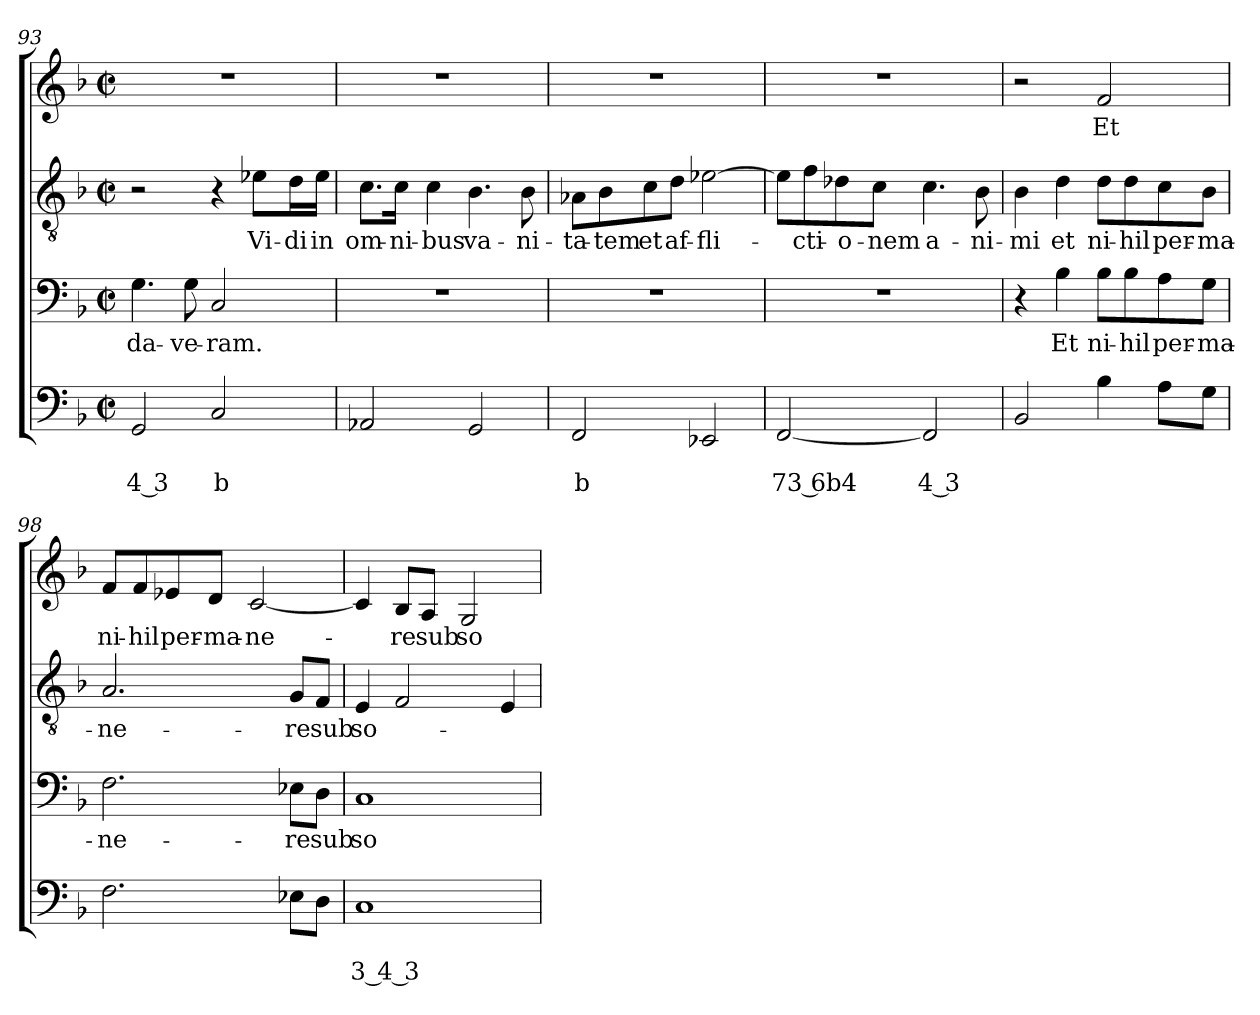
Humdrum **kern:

**kern	**text	**text	**kern	**text	**kern	**text	**kern	**text
*part4	*part4	*part4	*part3	*part3	*part2	*part2	*part1	*part1
*staff4	*staff4	*staff4	*staff3	*staff3	*staff2	*staff2	*staff1	*staff1
!!LO:PB:g=z
*clefF4	*	*	*clefF4	*	*clefGv2	*	*clefG2	*
*k[b-]	*	*	*k[b-]	*	*k[b-]	*	*k[b-]	*
*F:	*	*	*F:	*	*F:	*	*F:	*
*M2/2	*	*	*M2/2	*	*M2/2	*	*M2/2	*
*met(c|)	*	*	*met(c|)	*	*met(c|)	*	*met(c|)	*
=93	=93	=93	=93	=93	=93	=93	=93	=93
!	!	!LO:LY:b	!	!	!	!	!	!
!	!	!	!	!LO:LY:b	!	!	!	!
2GG/	.	4 3	4.G\	-da-	2r	.	1r	.
!	!	!	!	!LO:LY:b	!	!	!	!
.	.	.	8G\	-ve-	.	.	.	.
!	!	!LO:LY:b	!	!	!	!	!	!
!	!	!	!	!LO:LY:b	!	!	!	!
2C/	.	b	2C/	-ram.	4r	.	.	.
!	!	!	!	!	!	!LO:LY:b	!	!
.	.	.	.	.	8e-X\L	Vi-	.	.
!	!	!	!	!	!	!LO:LY:b	!	!
.	.	.	.	.	16d\L	-di	.	.
!	!	!	!	!	!	!LO:LY:b	!	!
.	.	.	.	.	16e-\JJ	in	.	.
=94	=94	=94	=94	=94	=94	=94	=94	=94
!	!	!	!	!	!	!LO:LY:b	!	!
2AA-X/	.	.	1r	.	8.c\L	om-	1r	.
!	!	!	!	!	!	!LO:LY:b	!	!
.	.	.	.	.	16c\Jk	-ni-	.	.
!	!	!	!	!	!	!LO:LY:b	!	!
.	.	.	.	.	4c\	-bus	.	.
!	!	!	!	!	!	!LO:LY:b	!	!
2GG/	.	.	.	.	4.B-\	va-	.	.
!	!	!	!	!	!	!LO:LY:b	!	!
.	.	.	.	.	8B-\	-ni-	.	.
=95	=95	=95	=95	=95	=95	=95	=95	=95
!	!	!LO:LY:b	!	!	!	!	!	!
!	!	!	!	!	!	!LO:LY:b	!	!
2FF/	.	b	1r	.	8A-X\L	-ta-	1r	.
!	!	!	!	!	!	!LO:LY:b	!	!
.	.	.	.	.	8B-\	-tem	.	.
!	!	!	!	!	!	!LO:LY:b	!	!
.	.	.	.	.	8c\	et	.	.
!	!	!	!	!	!	!LO:LY:b	!	!
.	.	.	.	.	8d\J	af-	.	.
!	!	!	!	!	!	!LO:LY:b	!	!
2EE-X/	.	.	.	.	[2e-X\	-fli-	.	.
=96	=96	=96	=96	=96	=96	=96	=96	=96
!	!	!LO:LY:b	!	!	!	!	!	!
[2FF/	.	73 6b4	1r	.	8e-\L]	.	1r	.
!	!	!	!	!	!	!LO:LY:b	!	!
.	.	.	.	.	8f\	-cti-	.	.
!	!	!	!	!	!	!LO:LY:b	!	!
.	.	.	.	.	8d-X\	-o-	.	.
!	!	!	!	!	!	!LO:LY:b	!	!
.	.	.	.	.	8c\J	-nem	.	.
!	!	!LO:LY:b	!	!	!	!	!	!
!	!	!	!	!	!	!LO:LY:b	!	!
2FF/]	.	4 3	.	.	4.c\	a-	.	.
!	!	!	!	!	!	!LO:LY:b	!	!
.	.	.	.	.	8B-\	-ni-	.	.
!!LO:LB:g=z
=97	=97	=97	=97	=97	=97	=97	=97	=97
!	!	!	!	!	!	!LO:LY:b	!	!
2BB-/	.	.	4r	.	4B-\	-mi	2r	.
!	!	!	!	!LO:LY:b	!	!	!	!
!	!	!	!	!	!	!LO:LY:b	!	!
.	.	.	4B-\	Et	4d\	et	.	.
!	!	!	!	!LO:LY:b	!	!	!	!
!	!	!	!	!	!	!LO:LY:b	!	!
!	!	!	!	!	!	!	!	!LO:LY:b
4B-\	.	.	8B-\L	ni-	8d\L	ni-	2f/	Et
!	!	!	!	!LO:LY:b	!	!	!	!
!	!	!	!	!	!	!LO:LY:b	!	!
.	.	.	8B-\	-hil	8d\	-hil	.	.
!	!	!	!	!LO:LY:b	!	!	!	!
!	!	!	!	!	!	!LO:LY:b	!	!
8A\L	.	.	8A\	per-	8c\	per-	.	.
!	!	!	!	!LO:LY:b	!	!	!	!
!	!	!	!	!	!	!LO:LY:b	!	!
8G\J	.	.	8G\J	-ma-	8B-\J	-ma-	.	.
=98	=98	=98	=98	=98	=98	=98	=98	=98
!	!	!	!	!LO:LY:b	!	!	!	!
!	!	!	!	!	!	!LO:LY:b	!	!
!	!	!	!	!	!	!	!	!LO:LY:b
2.F\	.	.	2.F\	-ne-	2.A/	-ne-	8f/L	ni-
!	!	!	!	!	!	!	!	!LO:LY:b
.	.	.	.	.	.	.	8f/	-hil
!	!	!	!	!	!	!	!	!LO:LY:b
.	.	.	.	.	.	.	8e-X/	per-
!	!	!	!	!	!	!	!	!LO:LY:b
.	.	.	.	.	.	.	8d/J	-ma-
!	!	!	!	!	!	!	!	!LO:LY:b
.	.	.	.	.	.	.	[2c/	-ne-
!	!	!	!	!LO:LY:b	!	!	!	!
!	!	!	!	!	!	!LO:LY:b	!	!
8E-X\L	.	.	8E-X\L	-re	8G/L	-re	.	.
!	!	!	!	!LO:LY:b	!	!	!	!
!	!	!	!	!	!	!LO:LY:b	!	!
8D\J	.	.	8D\J	sub	8F/J	sub	.	.
=99	=99	=99	=99	=99	=99	=99	=99	=99
!	!	!LO:LY:b	!	!	!	!	!	!
!	!	!	!	!LO:LY:b	!	!	!	!
!	!	!	!	!	!	!LO:LY:b	!	!
1C	.	3 4 3	1C	so-	4E/	so-	4c/]	.
!	!	!	!	!	!	!	!	!LO:LY:b
.	.	.	.	.	2F/	.	8B-/L	-re
!	!	!	!	!	!	!	!	!LO:LY:b
.	.	.	.	.	.	.	8A/J	sub
!	!	!	!	!	!	!	!	!LO:LY:b
.	.	.	.	.	.	.	2G/	so-
.	.	.	.	.	4E/	.	.	.
=	=	=	=	=	=	=	=	=
*-	*-	*-	*-	*-	*-	*-	*-	*-
